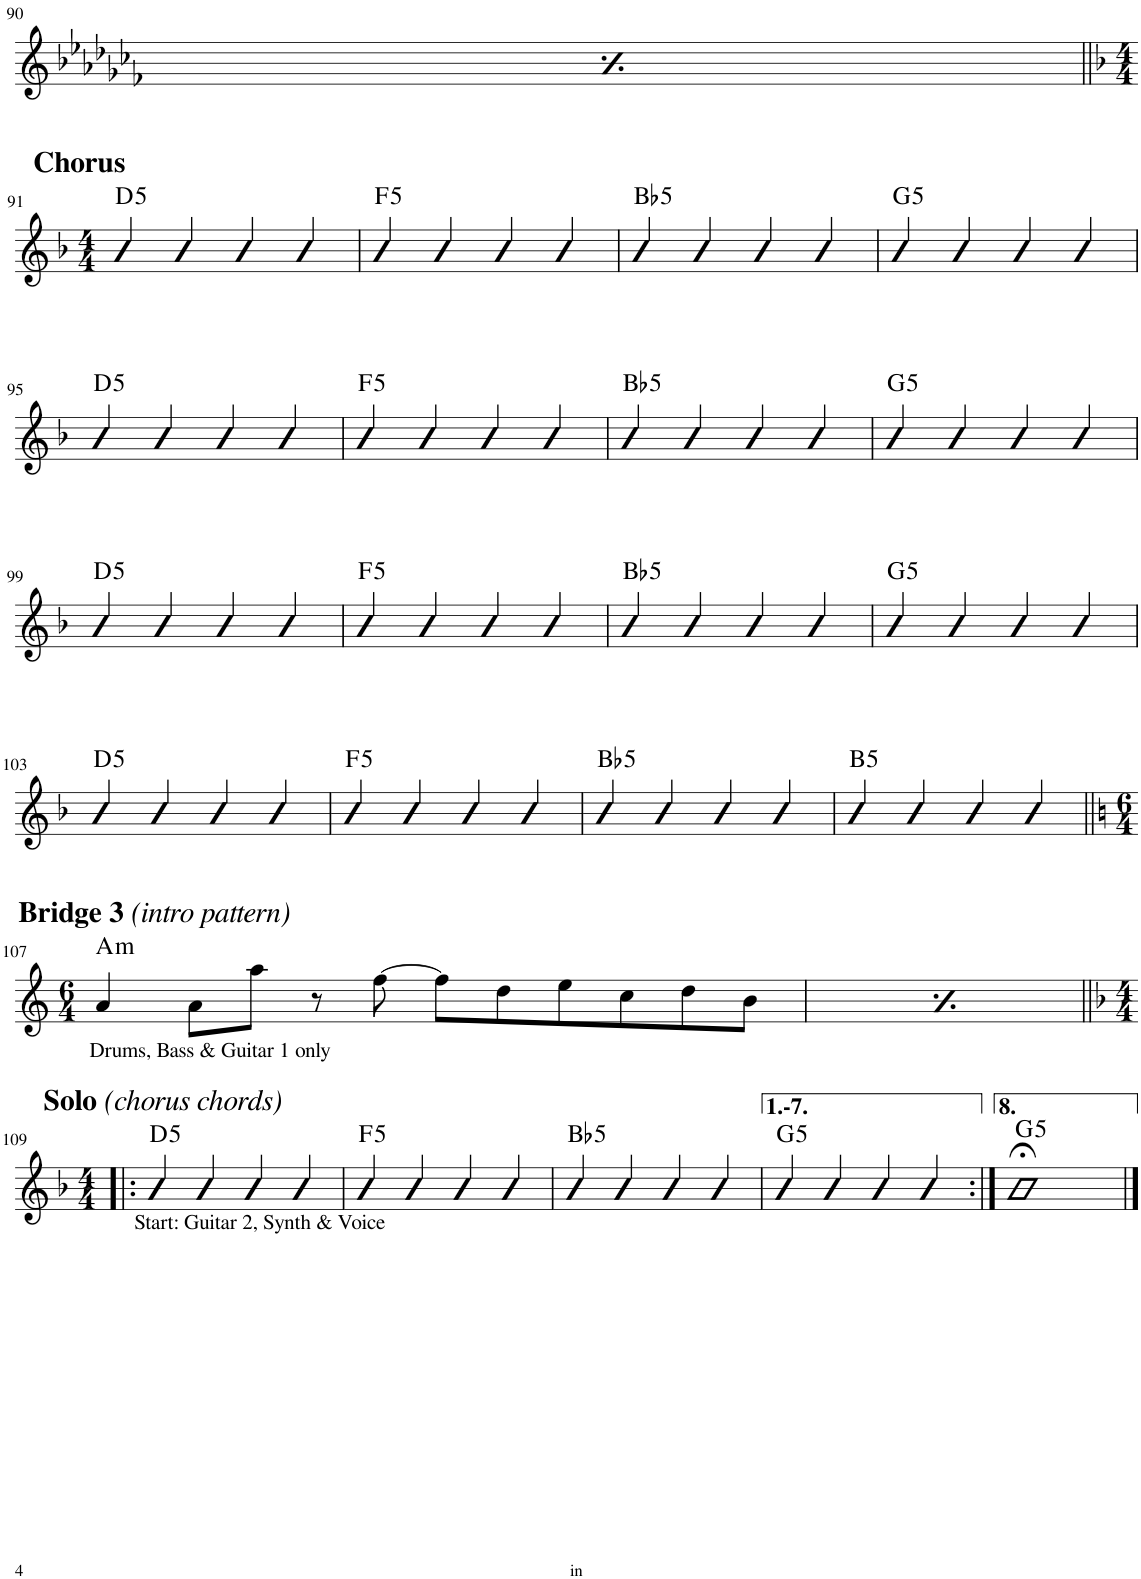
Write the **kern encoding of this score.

**kern	**harte
*part1	*part1
*staff1	*
*I"Guitare électrique	*
!!LO:PB:g=z
*clefG2	*
*k[b-e-a-d-g-c-f-]	*
*M6/4	*
=90	=90
!	!LO:H:kt=m
4Gn/	B:min
4G/	.
4G/	.
4G/	.
4G/	.
4G/	.
!!LO:LB:g=z
=91||	=91||
*k[b-]	*
*M4/4	*
!LO:TX:a:B:t=Chorus	!LO:H:kt=5
4G/	D:(1,5)
4G/	.
4G/	.
4G/	.
=92	=92
!	!LO:H:kt=5
4G/	F:(1,5)
4G/	.
4G/	.
4G/	.
=93	=93
!	!LO:H:kt=5
4G/	Bb:(1,5)
4G/	.
4G/	.
4G/	.
=94	=94
!	!LO:H:kt=5
4G/	G:(1,5)
4G/	.
4G/	.
4G/	.
!!LO:LB:g=z
=95	=95
!	!LO:H:kt=5
4G/	D:(1,5)
4G/	.
4G/	.
4G/	.
=96	=96
!	!LO:H:kt=5
4G/	F:(1,5)
4G/	.
4G/	.
4G/	.
=97	=97
!	!LO:H:kt=5
4G/	Bb:(1,5)
4G/	.
4G/	.
4G/	.
=98	=98
!	!LO:H:kt=5
4G/	G:(1,5)
4G/	.
4G/	.
4G/	.
!!LO:LB:g=z
=99	=99
!	!LO:H:kt=5
4G/	D:(1,5)
4G/	.
4G/	.
4G/	.
=100	=100
!	!LO:H:kt=5
4G/	F:(1,5)
4G/	.
4G/	.
4G/	.
=101	=101
!	!LO:H:kt=5
4G/	Bb:(1,5)
4G/	.
4G/	.
4G/	.
=102	=102
!	!LO:H:kt=5
4G/	G:(1,5)
4G/	.
4G/	.
4G/	.
!!LO:LB:g=z
=103	=103
!	!LO:H:kt=5
4G/	D:(1,5)
4G/	.
4G/	.
4G/	.
=104	=104
!	!LO:H:kt=5
4G/	F:(1,5)
4G/	.
4G/	.
4G/	.
=105	=105
!	!LO:H:kt=5
4G/	Bb:(1,5)
4G/	.
4G/	.
4G/	.
=106	=106
!	!LO:H:kt=5
4G/	B:(1,5)
4G/	.
4G/	.
4G/	.
!!LO:LB:g=z
=107||	=107||
*k[]	*
*M6/4	*
!LO:TX:b:t=Drums, Bass & Guitar 1 only	!
!LO:TX:a:B:t=Bridge 3	!
!LO:TX:a:i:t=(intro pattern)	!LO:H:kt=m
4a/	A:min
8a\L	.
8aa\J	.
8r	.
[8ff\	.
8ff\L]	.
8dd\	.
8ee\	.
8cc\	.
8dd\	.
8b\J	.
=108	=108
!LO:TX:b:t=Drums, Bass & Guitar 1 only	!
!LO:TX:a:B:t=Bridge 3	!
!LO:TX:a:i:t=(intro pattern)	!LO:H:kt=m
4a/	A:min
8a\L	.
8aa\J	.
8r	.
[8ff\	.
8ff\L]	.
8dd\	.
8ee\	.
8cc\	.
8dd\	.
8b\J	.
!!LO:LB:g=z
=109!|:	=109!|:
*k[b-]	*
*M4/4	*
!LO:TX:a:B:t=Solo	!
!LO:TX:a:i:t=(chorus chords)	!
!LO:TX:b:t=Start&colon; Guitar 2, Synth & Voice	!LO:H:kt=5
4G/	D:(1,5)
4G/	.
4G/	.
4G/	.
=110	=110
!	!LO:H:kt=5
4G/	F:(1,5)
4G/	.
4G/	.
4G/	.
=111	=111
!	!LO:H:kt=5
4G/	Bb:(1,5)
4G/	.
4G/	.
4G/	.
=112	=112
!	!LO:H:kt=5
4G/	G:(1,5)
4G/	.
4G/	.
4G/	.
=113:|!	=113:|!
!	!LO:H:kt=5
1G;<	G:(1,5)
==	==
*-	*-
